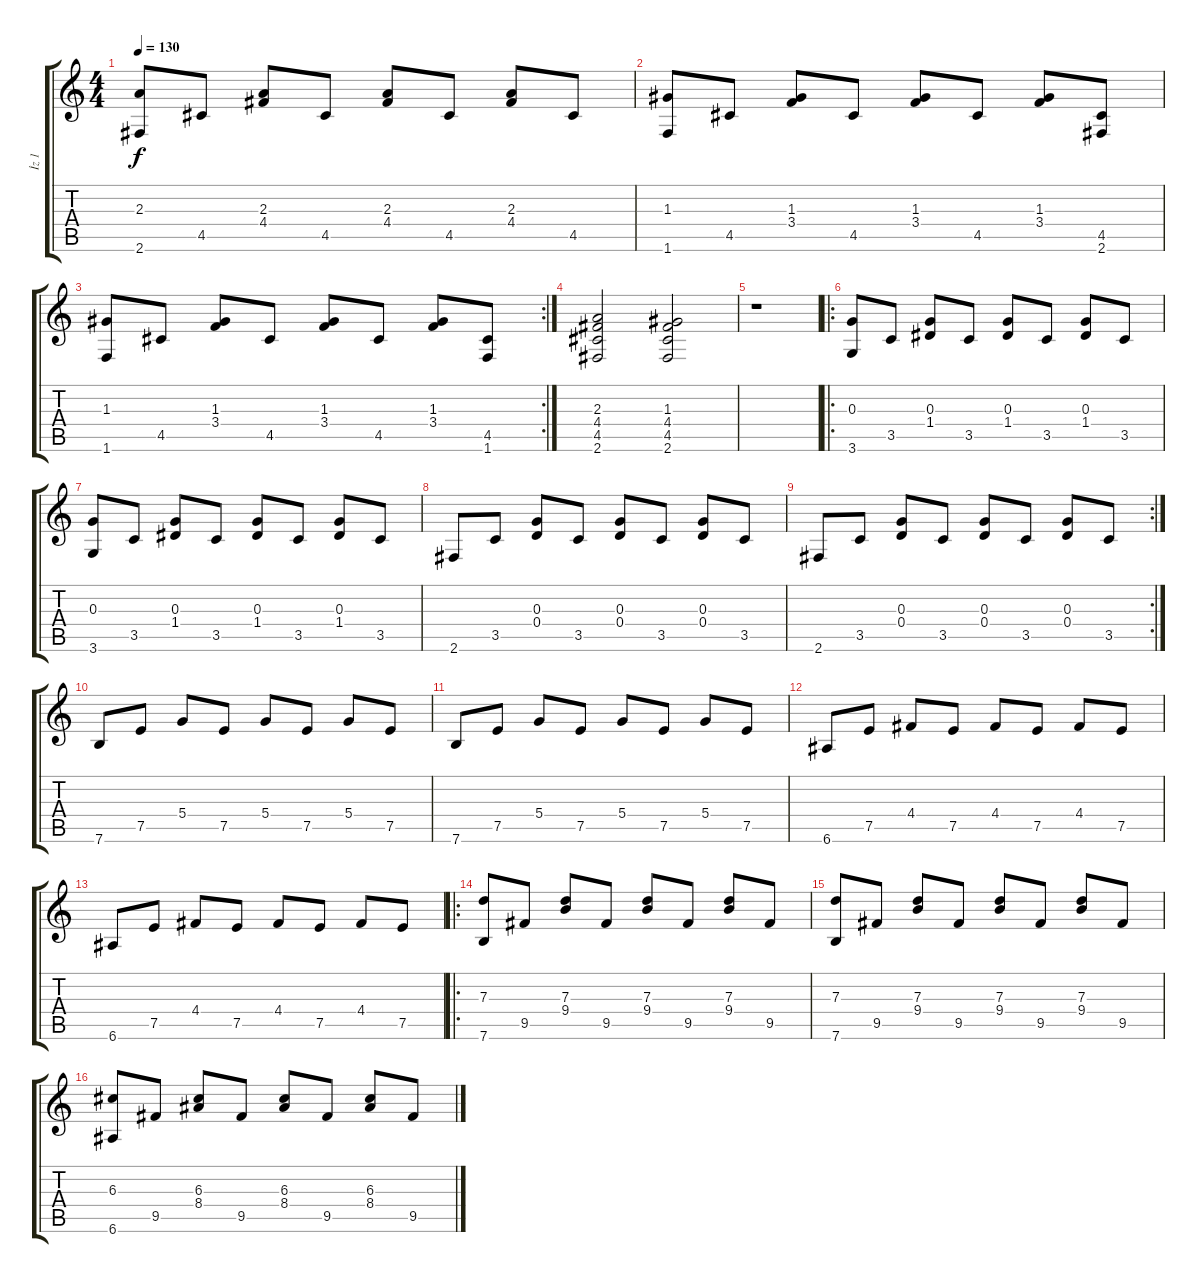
\track ("İz 1" "İz 1") {instrument acousticguitarnylon}
\staff {score tabs}
\tuning (E4 B3 G3 D3 A2 E2) {hide}
\ts (4 4)
\tempo 130
\clef g2
\ks c
(2.3 2.6).8{dy f} 4.5.8 (2.3 4.4).8 4.5.8 (2.3 4.4).8 4.5.8 (2.3 4.4).8 4.5.8 |
(1.3 1.6).8 4.5.8 (1.3 3.4).8 4.5.8 (1.3 3.4).8 4.5.8 (1.3 3.4).8 (4.5 2.6).8 |
\rc 2
(1.3 1.6).8 4.5.8 (1.3 3.4).8 4.5.8 (1.3 3.4).8 4.5.8 (1.3 3.4).8 (4.5 1.6).8 |
(2.3 4.4 4.5 2.6).2 (1.3 4.4 4.5 2.6).2 |
r.1 |
\ro
(0.3 3.6).8 3.5.8 (0.3 1.4).8 3.5.8 (0.3 1.4).8 3.5.8 (0.3 1.4).8 3.5.8 |
(0.3 3.6).8 3.5.8 (0.3 1.4).8 3.5.8 (0.3 1.4).8 3.5.8 (0.3 1.4).8 3.5.8 |
2.6.8 3.5.8 (0.3 0.4).8 3.5.8 (0.3 0.4).8 3.5.8 (0.3 0.4).8 3.5.8 |
\rc 2
2.6.8 3.5.8 (0.3 0.4).8 3.5.8 (0.3 0.4).8 3.5.8 (0.3 0.4).8 3.5.8 |
7.6.8 7.5.8 5.4.8 7.5.8 5.4.8 7.5.8 5.4.8 7.5.8 |
7.6.8 7.5.8 5.4.8 7.5.8 5.4.8 7.5.8 5.4.8 7.5.8 |
6.6.8 7.5.8 4.4.8 7.5.8 4.4.8 7.5.8 4.4.8 7.5.8 |
6.6.8 7.5.8 4.4.8 7.5.8 4.4.8 7.5.8 4.4.8 7.5.8 |
\ro
(7.3 7.6).8 9.5.8 (7.3 9.4).8 9.5.8 (7.3 9.4).8 9.5.8 (7.3 9.4).8 9.5.8 |
(7.3 7.6).8 9.5.8 (7.3 9.4).8 9.5.8 (7.3 9.4).8 9.5.8 (7.3 9.4).8 9.5.8 |
(6.3 6.6).8 9.5.8 (6.3 8.4).8 9.5.8 (6.3 8.4).8 9.5.8 (6.3 8.4).8 9.5.8
